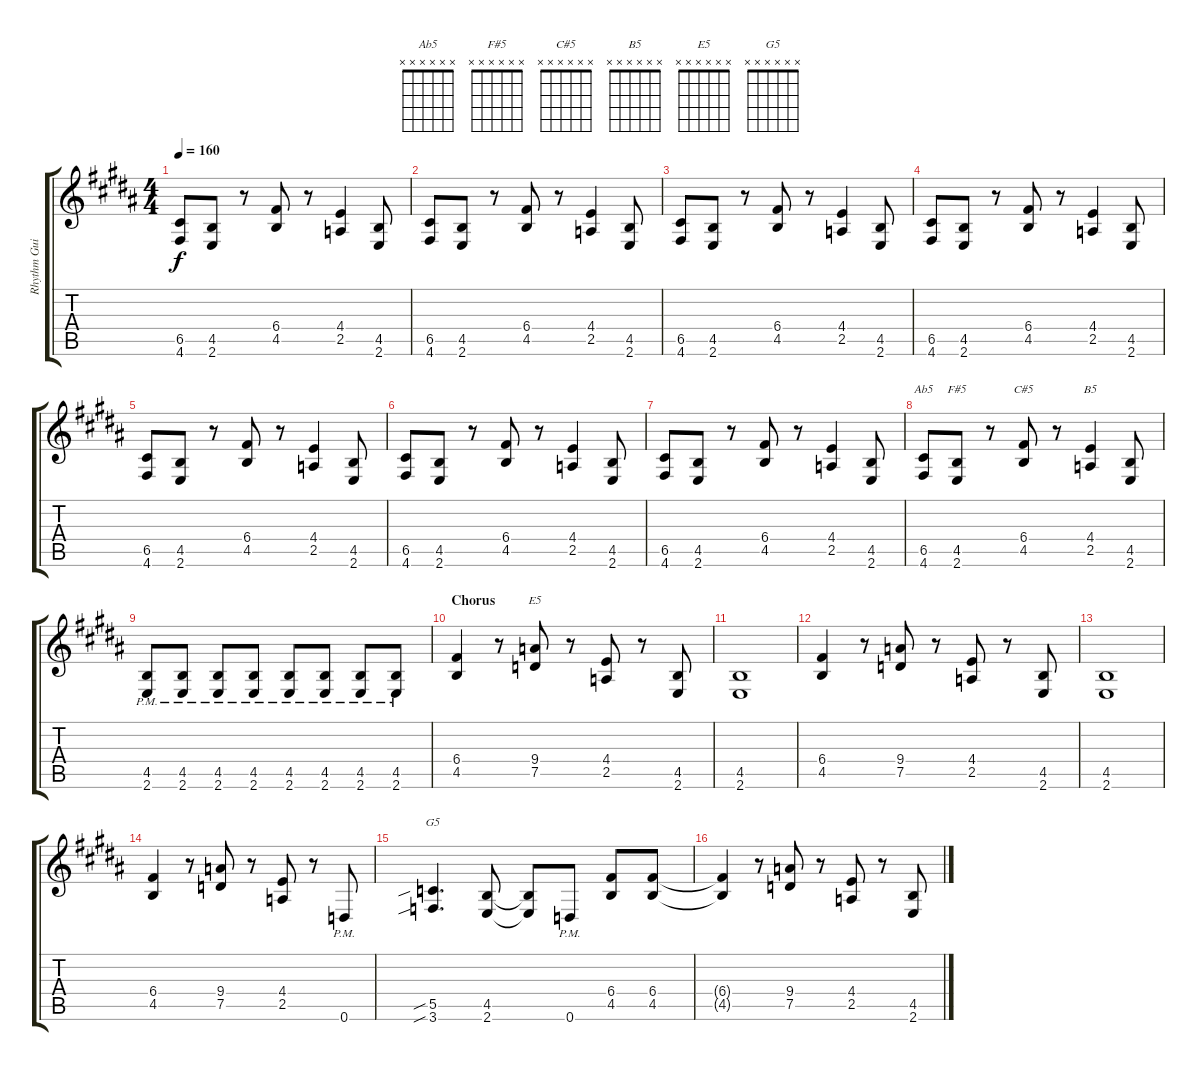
\track ("Rhythm Guitar 2" "Rhythm Gui") {instrument distortionguitar}
\staff {score tabs}
\tuning (D4 A3 F3 C3 G2 D2) {hide}
\chord ("Ab5" x x x x x x)
\chord ("F#5" x x x x x x)
\chord ("C#5" x x x x x x)
\chord ("B5" x x x x x x)
\chord ("E5" x x x x x x)
\chord ("G5" x x x x x x)
\ts (4 4)
\tempo 160
\clef g2
\ks g#minor
(6.5 4.6).8{dy f} (4.5 2.6).8 r.8 (6.4 4.5).8 r.8 (4.4 2.5).4 (4.5 2.6).8 |
(6.5 4.6).8 (4.5 2.6).8 r.8 (6.4 4.5).8 r.8 (4.4 2.5).4 (4.5 2.6).8 |
(6.5 4.6).8 (4.5 2.6).8 r.8 (6.4 4.5).8 r.8 (4.4 2.5).4 (4.5 2.6).8 |
(6.5 4.6).8 (4.5 2.6).8 r.8 (6.4 4.5).8 r.8 (4.4 2.5).4 (4.5 2.6).8 |
(6.5 4.6).8 (4.5 2.6).8 r.8 (6.4 4.5).8 r.8 (4.4 2.5).4 (4.5 2.6).8 |
(6.5 4.6).8 (4.5 2.6).8 r.8 (6.4 4.5).8 r.8 (4.4 2.5).4 (4.5 2.6).8 |
(6.5 4.6).8 (4.5 2.6).8 r.8 (6.4 4.5).8 r.8 (4.4 2.5).4 (4.5 2.6).8 |
(6.5 4.6).8{ch "Ab5"} (4.5 2.6).8{ch "F#5"} r.8 (6.4 4.5).8{ch "C#5"} r.8 (4.4 2.5).4{ch "B5"} (4.5 2.6).8 |
(4.5{pm} 2.6{pm}).8 (4.5{pm} 2.6{pm}).8 (4.5{pm} 2.6{pm}).8 (4.5{pm} 2.6{pm}).8 (4.5{pm} 2.6{pm}).8 (4.5{pm} 2.6{pm}).8 (4.5{pm} 2.6{pm}).8 (4.5{pm} 2.6{pm}).8 |
\section ("" "Chorus")
(6.4 4.5).4 r.8 (9.4 7.5).8{ch "E5"} r.8 (4.4 2.5).8 r.8 (4.5 2.6).8 |
(4.5 2.6).1 |
(6.4 4.5).4 r.8 (9.4 7.5).8 r.8 (4.4 2.5).8 r.8 (4.5 2.6).8 |
(4.5 2.6).1 |
(6.4 4.5).4 r.8 (9.4 7.5).8 r.8 (4.4 2.5).8 r.8 0.6{pm}.8 |
(5.5{sib} 3.6{sib}).4{d ch "G5"} (4.5 2.6).8 (4.5{t} 2.6{t}).8 0.6{pm}.8 (6.4 4.5).8 (6.4 4.5).8 |
(6.4{t} 4.5{t}).4 r.8 (9.4 7.5).8 r.8 (4.4 2.5).8 r.8 (4.5 2.6).8
